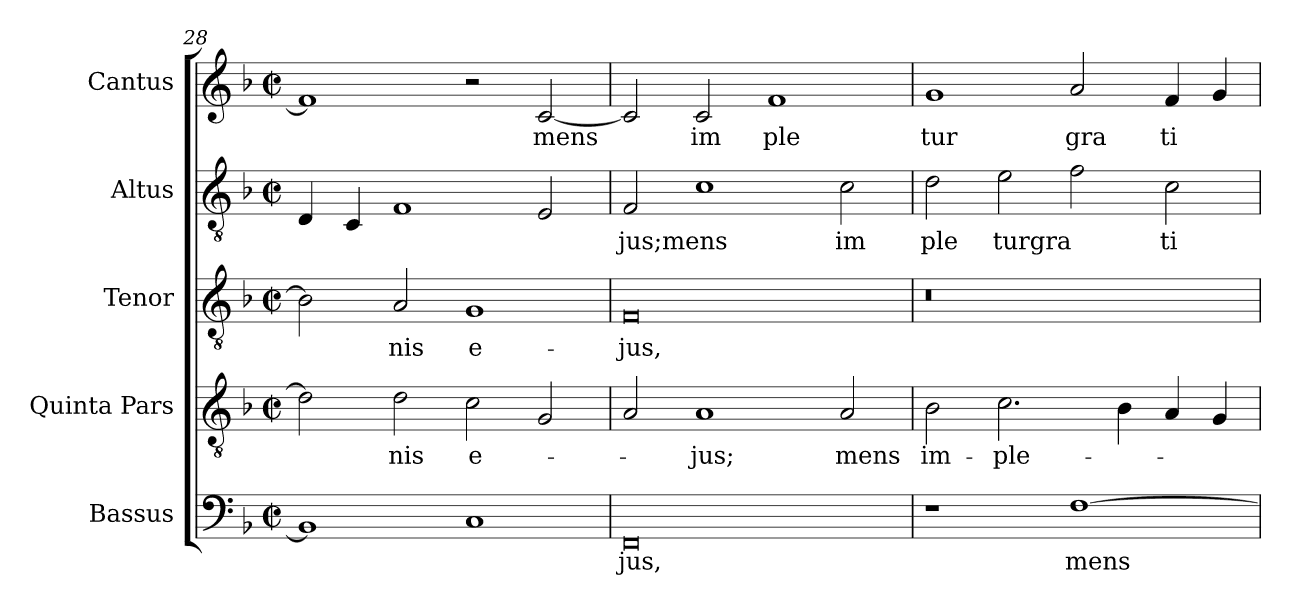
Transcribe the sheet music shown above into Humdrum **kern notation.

**kern	**text	**kern	**text	**kern	**text	**kern	**text	**kern	**text
*part5	*part5	*part4	*part4	*part3	*part3	*part2	*part2	*part1	*part1
*staff5	*staff5	*staff4	*staff4	*staff3	*staff3	*staff2	*staff2	*staff1	*staff1
*I"Bassus	*	*I"Quinta Pars	*	*I"Tenor	*	*I"Altus	*	*I"Cantus	*
!!LO:LB:g=z
*clefF4	*	*clefGv2	*	*clefGv2	*	*clefGv2	*	*clefG2	*
*k[b-]	*	*k[b-]	*	*k[b-]	*	*k[b-]	*	*k[b-]	*
*F:	*	*F:	*	*F:	*	*F:	*	*F:	*
*M2/2	*	*M2/2	*	*M2/2	*	*M2/2	*	*M2/2	*
*met(c|)	*	*met(c|)	*	*met(c|)	*	*met(c|)	*	*met(c|)	*
=28	=28	=28	=28	=28	=28	=28	=28	=28	=28
1BB-]	.	2d\]	.	2B-\]	.	4D/	.	1f]	.
.	.	.	.	.	.	4C/	.	.	.
!	!	!	!LO:LY:b:cj	!	!LO:LY:b:cj	!	!	!	!
.	.	2d\	-nis	2A/	-nis	1F	.	.	.
!	!	!	!LO:LY:b:cj	!	!LO:LY:b:cj	!	!	!	!
1C	.	2c\	e-	1G	e-	.	.	2r	.
!	!	!	!	!	!	!	!	!	!LO:LY:b
.	.	2G/	.	.	.	2E/	.	[<2c/	mens
=29	=29	=29	=29	=29	=29	=29	=29	=29	=29
!	!LO:LY:b:cj	!	!	!	!LO:LY:b:cj	!	!LO:LY:b	!	!
0FF	jus,	2A/	.	0F	-jus,	2F/	jus;mens	2c/]	.
!	!	!	!LO:LY:b:cj	!	!	!	!	!	!LO:LY:b:cj
.	.	1A	-jus;	.	.	1c	.	2c/	im
!	!	!	!	!	!	!	!	!	!LO:LY:b:cj
.	.	.	.	.	.	.	.	1f	ple
!	!	!	!LO:LY:b:cj	!	!	!	!LO:LY:b:cj	!	!
.	.	2A/	mens	.	.	2c\	im	.	.
=30	=30	=30	=30	=30	=30	=30	=30	=30	=30
!	!	!	!LO:LY:b:cj	!	!	!	!LO:LY:b:cj	!	!LO:LY:b:cj
1r	.	2B-\	im-	0r	.	2d\	ple	1g	tur
!	!	!	!LO:LY:b	!	!	!	!LO:LY:b	!	!
.	.	2.c\	-ple-	.	.	2e\	turgra	.	.
!	!LO:LY:b	!	!	!	!	!	!	!	!LO:LY:b:cj
[>1F	mens	.	.	.	.	2f\	.	2a/	gra
.	.	4B-\	.	.	.	.	.	.	.
!	!	!	!	!	!	!	!LO:LY:b:cj	!	!LO:LY:b:cj
.	.	4A/	.	.	.	2c\	ti	4f/	ti
.	.	4G/	.	.	.	.	.	4g/	.
=	=	=	=	=	=	=	=	=	=
*-	*-	*-	*-	*-	*-	*-	*-	*-	*-
